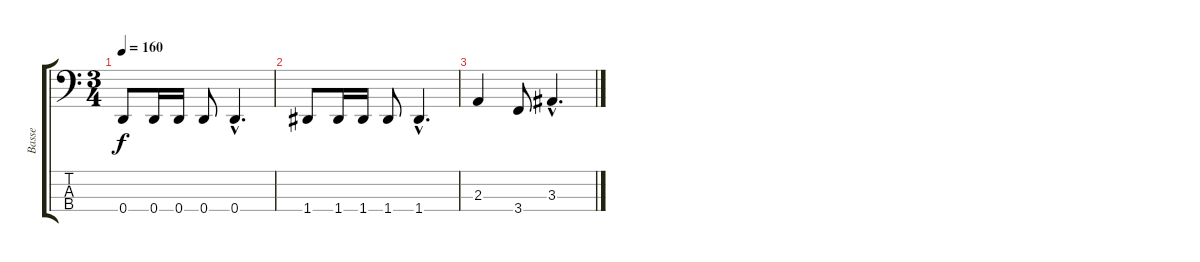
\track ("Basse" "Basse") {instrument electricbasspick}
\staff {score tabs}
\tuning (F2 C2 G1 D1) {hide}
\ts (3 4)
\tempo 160
\clef f4
\ks c
0.4.8{dy f} 0.4.16 0.4.16 0.4.8 0.4{hac}.4{d} |
1.4.8 1.4.16 1.4.16 1.4.8 1.4{hac}.4{d} |
2.3.4 3.4.8 3.3{hac}.4{d}
